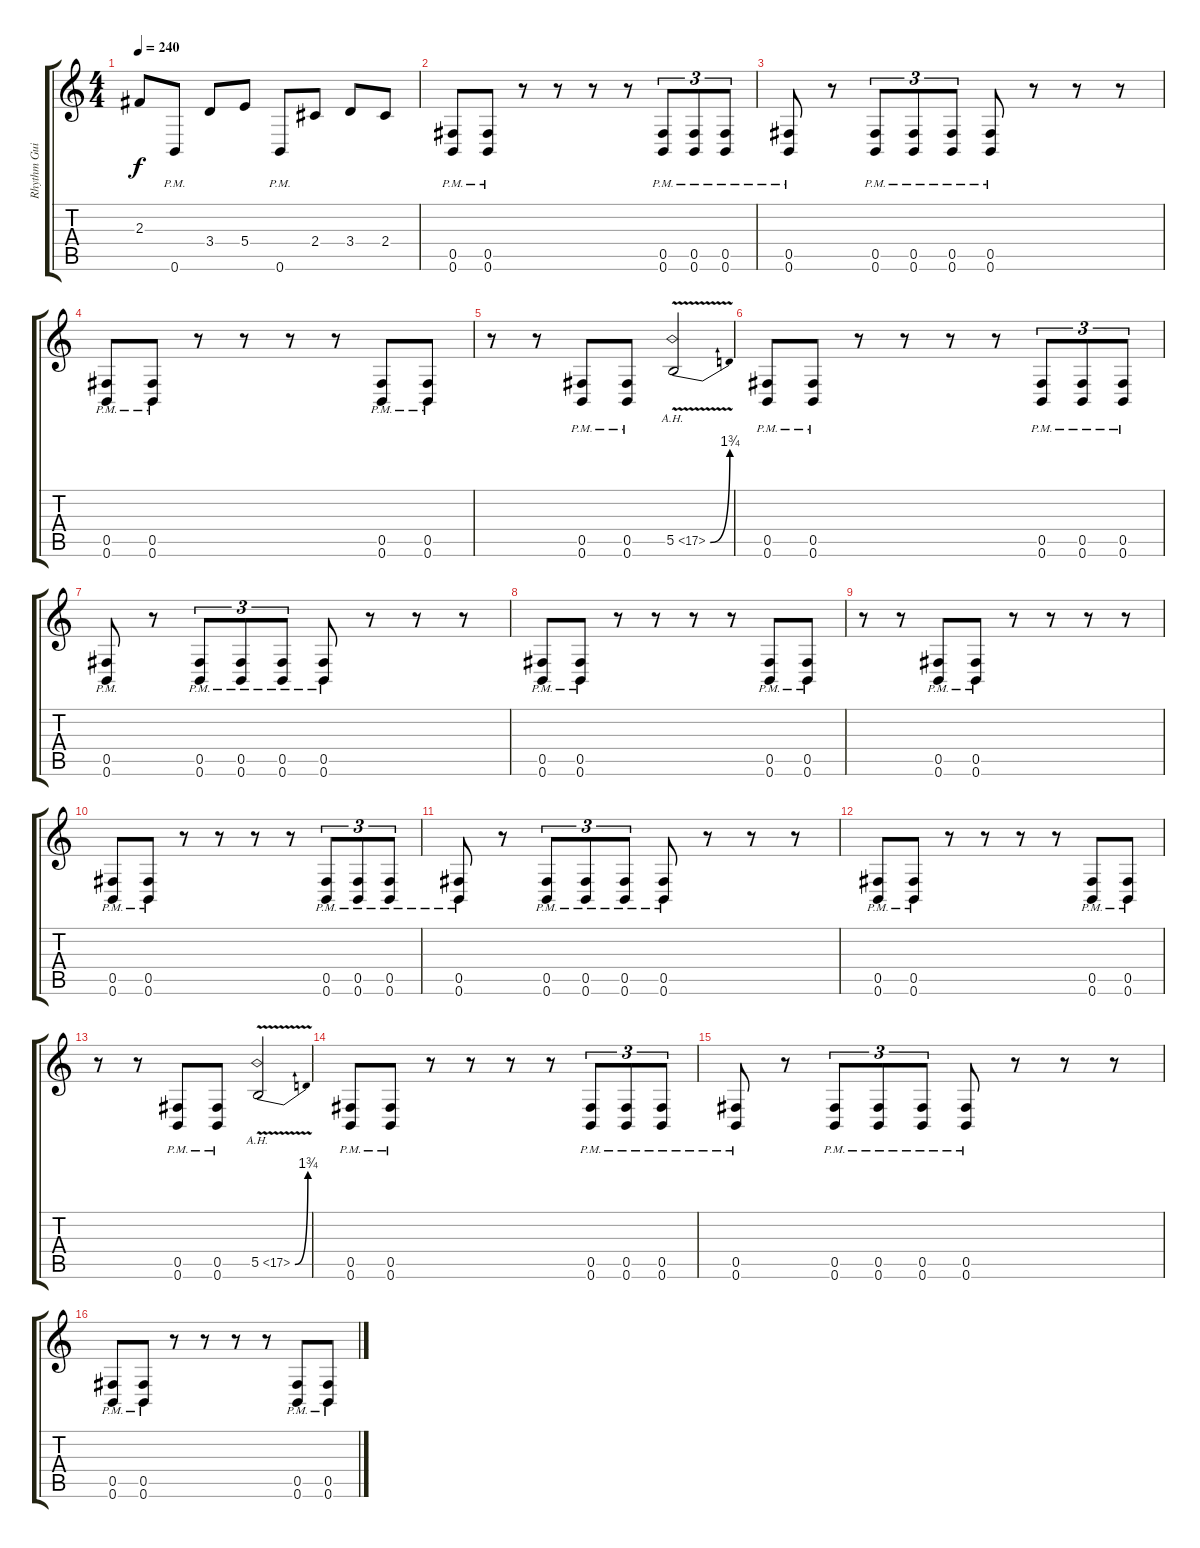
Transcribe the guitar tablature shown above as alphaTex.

\track ("Rhythm Guitar" "Rhythm Gui") {instrument distortionguitar}
\staff {score tabs}
\tuning (Db4 Ab3 E3 B2 Gb2 B1) {hide}
\ts (4 4)
\tempo 240
\clef g2
\ks c
2.3.8{dy f} 0.6{pm}.8 3.4.8 5.4.8 0.6{pm}.8 2.4.8 3.4.8 2.4.8 |
(0.5{pm} 0.6{pm}).8 (0.5{pm} 0.6{pm}).8 r.8 r.8 r.8 r.8 (0.5{pm} 0.6{pm}).8{tu (3 2)} (0.5{pm} 0.6{pm}).8{tu (3 2)} (0.5{pm} 0.6{pm}).8{tu (3 2)} |
(0.5{pm} 0.6{pm}).8 r.8 (0.5{pm} 0.6{pm}).8{tu (3 2)} (0.5{pm} 0.6{pm}).8{tu (3 2)} (0.5{pm} 0.6{pm}).8{tu (3 2)} (0.5{pm} 0.6{pm}).8 r.8 r.8 r.8 |
(0.5{pm} 0.6{pm}).8 (0.5{pm} 0.6{pm}).8 r.8 r.8 r.8 r.8 (0.5{pm} 0.6{pm}).8 (0.5{pm} 0.6{pm}).8 |
r.8 r.8 (0.5{pm} 0.6{pm}).8 (0.5{pm} 0.6{pm}).8 5.5{be (bend 0 0 60 7) ah 12 v}.2 |
(0.5{pm} 0.6{pm}).8 (0.5{pm} 0.6{pm}).8 r.8 r.8 r.8 r.8 (0.5{pm} 0.6{pm}).8{tu (3 2)} (0.5{pm} 0.6{pm}).8{tu (3 2)} (0.5{pm} 0.6{pm}).8{tu (3 2)} |
(0.5{pm} 0.6{pm}).8 r.8 (0.5{pm} 0.6{pm}).8{tu (3 2)} (0.5{pm} 0.6{pm}).8{tu (3 2)} (0.5{pm} 0.6{pm}).8{tu (3 2)} (0.5{pm} 0.6{pm}).8 r.8 r.8 r.8 |
(0.5{pm} 0.6{pm}).8 (0.5{pm} 0.6{pm}).8 r.8 r.8 r.8 r.8 (0.5{pm} 0.6{pm}).8 (0.5{pm} 0.6{pm}).8 |
r.8 r.8 (0.5{pm} 0.6{pm}).8 (0.5{pm} 0.6{pm}).8 r.8 r.8 r.8 r.8 |
(0.5{pm} 0.6{pm}).8 (0.5{pm} 0.6{pm}).8 r.8 r.8 r.8 r.8 (0.5{pm} 0.6{pm}).8{tu (3 2)} (0.5{pm} 0.6{pm}).8{tu (3 2)} (0.5{pm} 0.6{pm}).8{tu (3 2)} |
(0.5{pm} 0.6{pm}).8 r.8 (0.5{pm} 0.6{pm}).8{tu (3 2)} (0.5{pm} 0.6{pm}).8{tu (3 2)} (0.5{pm} 0.6{pm}).8{tu (3 2)} (0.5{pm} 0.6{pm}).8 r.8 r.8 r.8 |
(0.5{pm} 0.6{pm}).8 (0.5{pm} 0.6{pm}).8 r.8 r.8 r.8 r.8 (0.5{pm} 0.6{pm}).8 (0.5{pm} 0.6{pm}).8 |
r.8 r.8 (0.5{pm} 0.6{pm}).8 (0.5{pm} 0.6{pm}).8 5.5{be (bend 0 0 60 7) ah 12 v}.2 |
(0.5{pm} 0.6{pm}).8 (0.5{pm} 0.6{pm}).8 r.8 r.8 r.8 r.8 (0.5{pm} 0.6{pm}).8{tu (3 2)} (0.5{pm} 0.6{pm}).8{tu (3 2)} (0.5{pm} 0.6{pm}).8{tu (3 2)} |
(0.5{pm} 0.6{pm}).8 r.8 (0.5{pm} 0.6{pm}).8{tu (3 2)} (0.5{pm} 0.6{pm}).8{tu (3 2)} (0.5{pm} 0.6{pm}).8{tu (3 2)} (0.5{pm} 0.6{pm}).8 r.8 r.8 r.8 |
(0.5{pm} 0.6{pm}).8 (0.5{pm} 0.6{pm}).8 r.8 r.8 r.8 r.8 (0.5{pm} 0.6{pm}).8 (0.5{pm} 0.6{pm}).8
